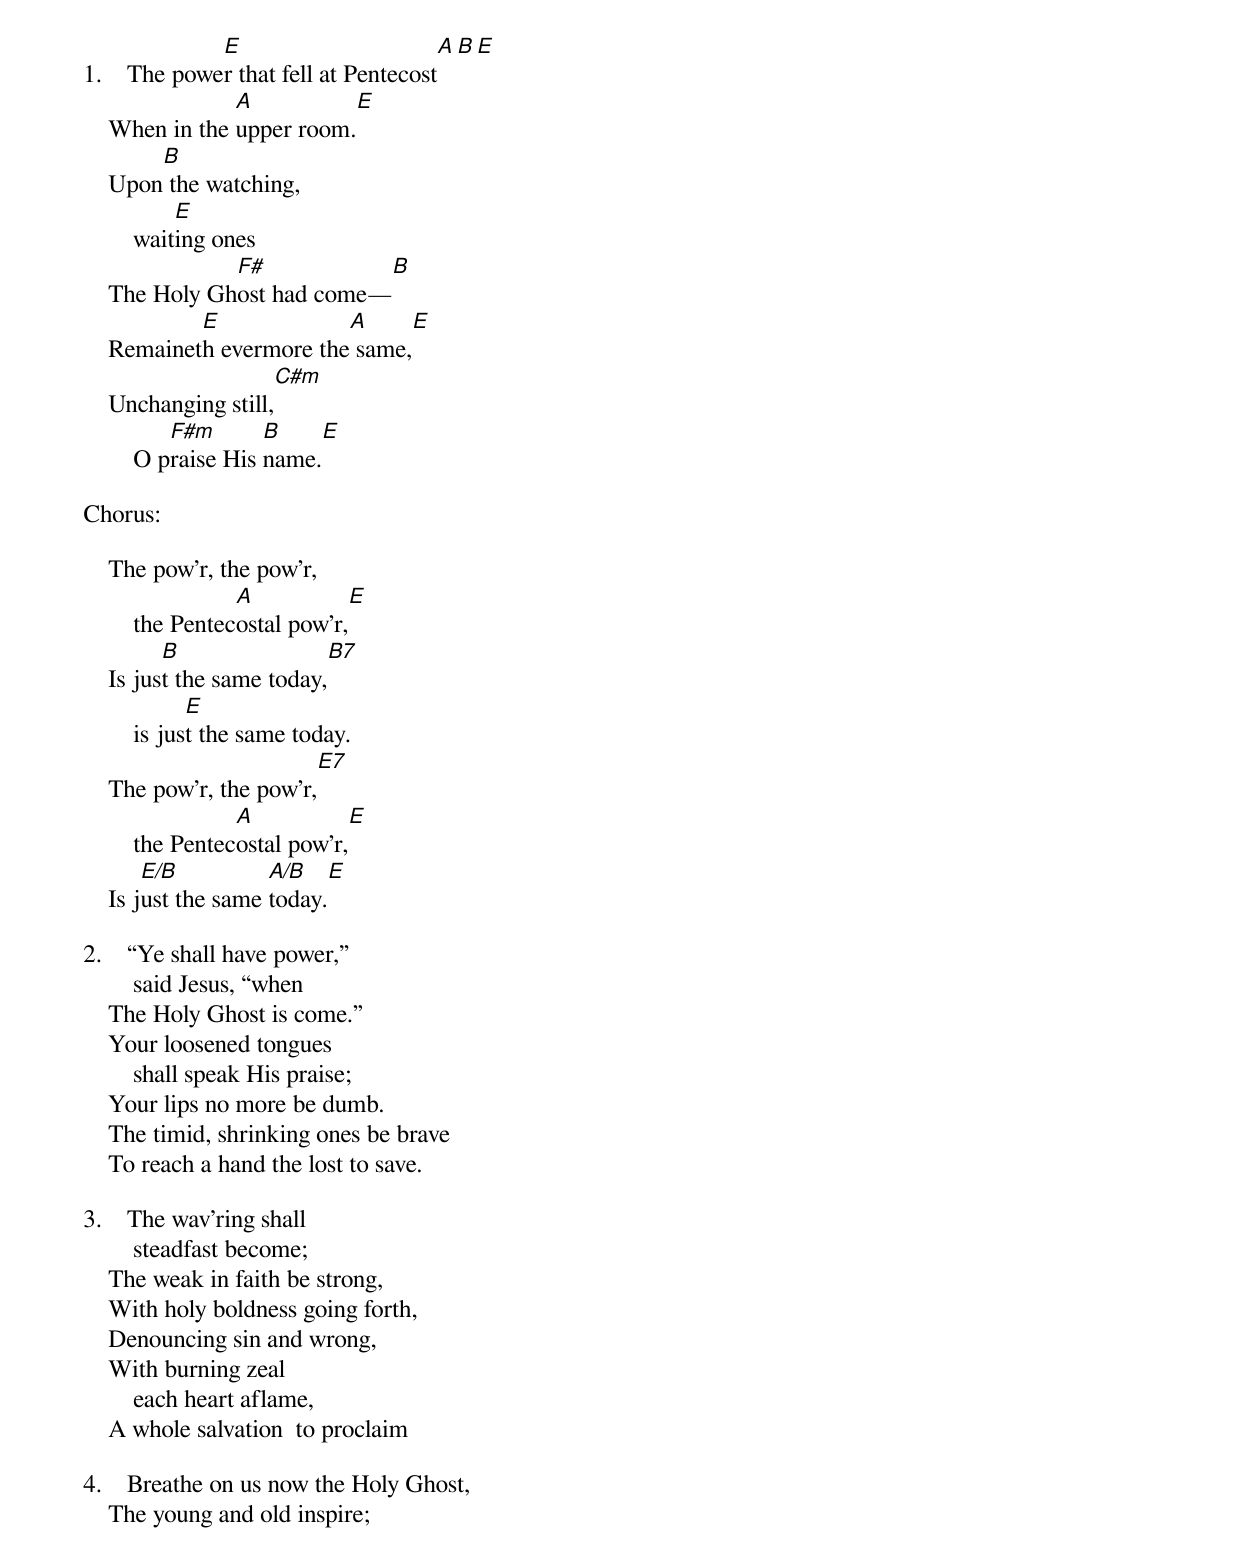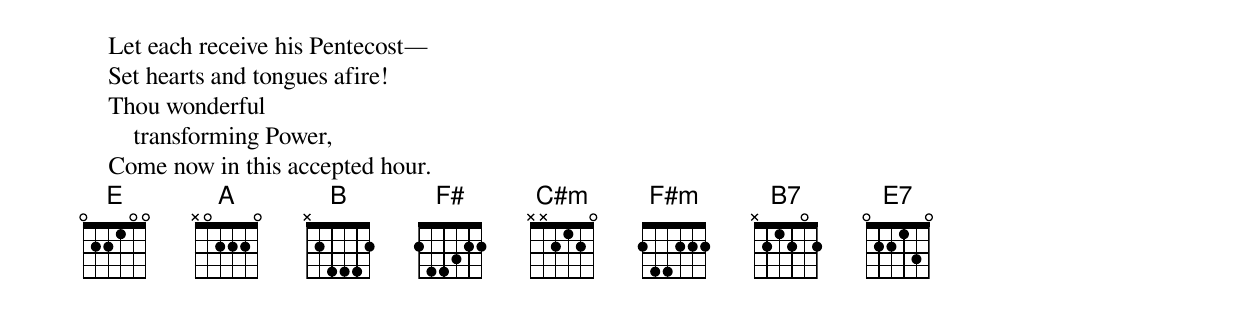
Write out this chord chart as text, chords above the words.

              E                               A     B   E
1.    The power that fell at Pentecost
                A                         E
    When in the upper room.
        B
    Upon the watching,
            E
        waiting ones
               F#                           B
    The Holy Ghost had come—
            E             A       E
    Remaineth evermore the same,
                              C#m
    Unchanging still,
           F#m       B     E
        O praise His name.

Chorus:

    The pow’r, the pow’r,
                  A                     E
        the Pentecostal pow’r,
          B                         B7
    Is just the same today,
              E
        is just the same today.
                                     E7
    The pow’r, the pow’r,
                  A                    E
        the Pentecostal pow’r,
        E/B          A/B         E
    Is just the same today.

2.    “Ye shall have power,”
        said Jesus, “when
    The Holy Ghost is come.”
    Your loosened tongues
        shall speak His praise;
    Your lips no more be dumb.
    The timid, shrinking ones be brave
    To reach a hand the lost to save.

3.    The wav’ring shall
        steadfast become;
    The weak in faith be strong,
    With holy boldness going forth,
    Denouncing sin and wrong,
    With burning zeal
        each heart aflame,
    A whole salvation  to proclaim

4.    Breathe on us now the Holy Ghost,
    The young and old inspire;
    Let each receive his Pentecost—
    Set hearts and tongues afire!
    Thou wonderful
        transforming Power,
    Come now in this accepted hour.
